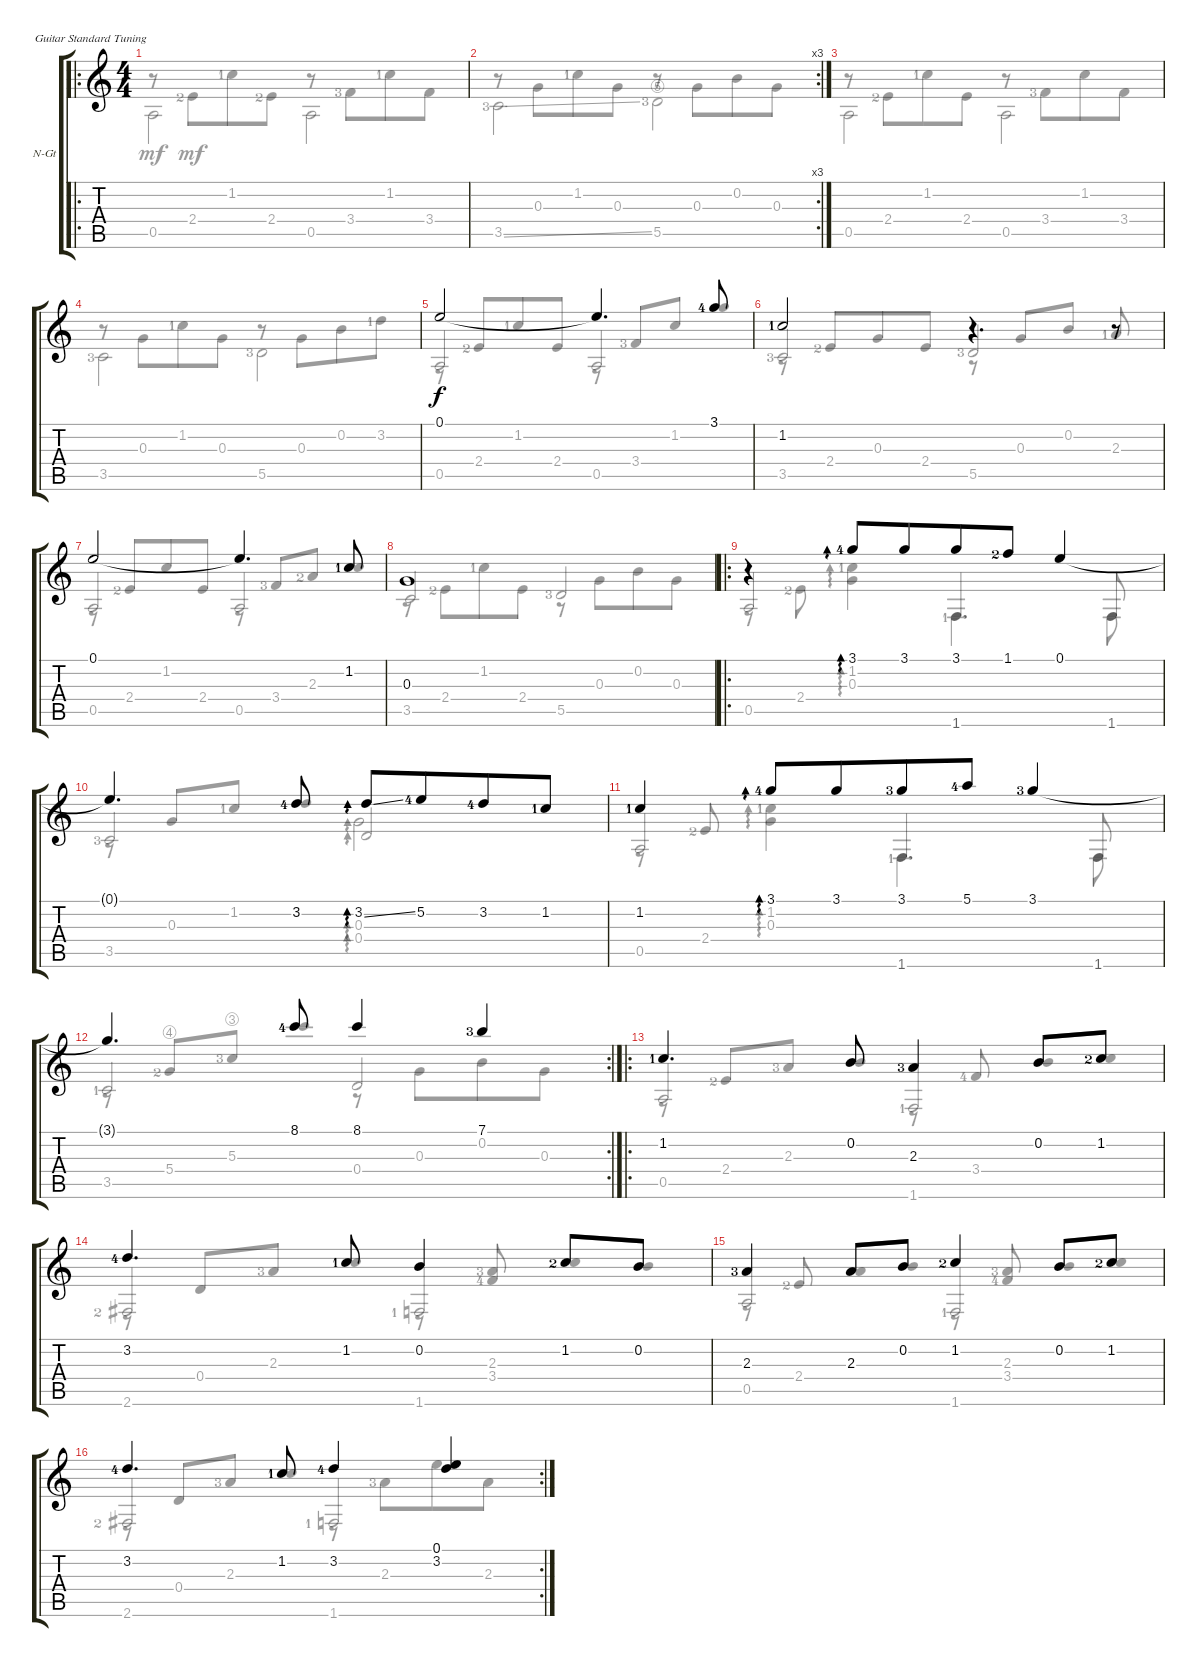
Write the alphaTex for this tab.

\defaultSystemsLayout 4
\bracketExtendMode groupsimilarinstruments
\firstSystemTrackNameOrientation horizontal
\otherSystemsTrackNameOrientation horizontal
\track ("Nylon Guitar" "N-Gt") {instrument acousticguitarnylon}
\staff {score tabs}
\tuning (E4 B3 G3 D3 A2 E2)
\voice
\ro
\ts (4 4)
\tempo (100 hide)
\clef g2
\ks aminor
|
\rc 3
|
|
|
0.1.2 0.1{t}.4{d} 3.1{lf 5}.8 |
1.2{lf 2}.2 r.4{d} r.8{beam split} |
0.1.2 0.1{t}.4{d} 1.2{lf 2}.8 |
0.3.1 |
\ro
r.4 3.1{lf 5}.8{ad 0 beam merge} 3.1.8{beam merge} 3.1.8{beam merge} 1.1{lf 3}.8 0.1.4 |
0.1{t}.4{d} 3.2{lf 5}.8 3.2{ss}.8{ad 0 beam merge} 5.2{lf 5}.8{beam merge} 3.2{lf 5}.8{beam merge} 1.2{lf 2}.8 |
1.2{lf 2}.4 3.1{lf 5}.8{ad 0 beam merge} 3.1.8{beam merge} 3.1{lf 4}.8{beam merge} 5.1{lf 5}.8 3.1{lf 4}.4 |
\rc 2
3.1{t}.4{d} 8.1{lf 5}.8 8.1.4 7.1{lf 4}.4 |
\ro
\scale
0.278794 1.2{lf 2}.4{d} 0.2.8 2.3{lf 4}.4 0.2.8 1.2{lf 3}.8 |
\scale
0.266954 3.2{lf 5}.4{d} 1.2{lf 2}.8 0.2.4 1.2{lf 3}.8 0.2.8 |
\scale
0.21672 2.3{lf 4}.4 2.3.8 0.2.8 1.2{lf 3}.4 0.2.8 1.2{lf 3}.8 |
\rc 2
\scale
0.237996 3.2{lf 5}.4{d} 1.2{lf 2}.8 3.2{lf 5}.4 (0.1 3.2).4
\voice
\clef g2
\ottava regular
\simile none
\ks aminor
0.5.2{dy mf} 0.5.2 |
3.5{ss lf 4}.2 5.5{string lf 4}.2 |
0.5.2 0.5.2 |
3.5{lf 4}.2 5.5{lf 4}.2 |
0.5.2{beam invert} 0.5.2{beam invert} |
3.5{lf 4}.2{beam invert} 5.5{lf 4}.2{beam invert} |
0.5.2{beam invert} 0.5.2{beam invert} |
3.5.2{beam invert} 5.5{lf 4}.2{beam invert} |
0.5.2{beam invert} 1.6{lf 2}.4{d beam invert} 1.6.8{beam invert} |
3.5{lf 4}.2{beam invert} 0.4.2{ad 0 beam invert} |
0.5.2{beam invert} 1.6{lf 2}.4{d beam invert} 1.6.8{beam invert} |
3.5{lf 2}.2{beam invert} 0.4.2{beam invert} |
\scale
0.278794 0.5.2{beam invert} 1.6{lf 2}.2{beam invert} |
\scale
0.266954 2.6{lf 3}.2{beam invert} 1.6{lf 2}.2{beam invert} |
\scale
0.21672 0.5.2{beam invert} 1.6{lf 2}.2{beam invert} |
\scale
0.237996 2.6{lf 3}.2{beam invert} 1.6{lf 2}.2{beam invert}
\voice
\clef g2
\ottava regular
\simile none
\ks aminor
r.8{dy mf beam merge} 2.4{lf 3}.8{beam merge} 1.2{lf 2}.8{beam merge} 2.4{lf 3}.8 r.8{beam merge} 3.4{lf 4}.8{beam merge} 1.2{lf 2}.8{beam merge} 3.4.8 |
r.8{beam merge} 0.3.8{beam merge} 1.2{lf 2}.8{beam merge} 0.3.8 r.8 0.3.8{beam merge} 0.2.8{beam merge} 0.3.8 |
r.8{beam merge} 2.4{lf 3}.8{beam merge} 1.2{lf 2}.8{beam merge} 2.4.8 r.8{beam merge} 3.4{lf 4}.8{beam merge} 1.2.8{beam merge} 3.4.8 |
r.8{beam merge} 0.3.8{beam merge} 1.2{lf 2}.8{beam merge} 0.3.8 r.8 0.3.8{beam merge} 0.2.8{beam merge} 3.2{lf 2}.8 |
r.8{beam invert beam merge} 2.4{lf 3}.8{beam merge} 1.2{lf 2}.8 2.4.8 r.8{beam invert} 3.4{lf 4}.8{beam merge} 1.2.8{beam split} 3.1.8{beam invert} |
r.8{beam invert beam merge} 2.4{lf 3}.8{beam merge} 0.3.8 2.4.8 r.8 0.3.8{beam invert beam merge} 0.2.8{beam invert beam split} 2.3{lf 2}.8{beam invert} |
r.8 2.4{lf 3}.8{beam merge} 1.2.8 2.4.8 r.8{beam invert} 3.4{lf 4}.8{beam merge} 2.3{lf 3}.8{beam split} 1.2.8{beam invert} |
r.8 2.4{lf 3}.8{beam merge} 1.2{lf 2}.8 2.4.8 r.8 0.3.8{beam merge} 0.2.8{beam merge} 0.3.8 |
r.8 2.4{lf 3}.8 (0.3 1.2{lf 2}).4{ad 0} 1.6.4{d} 1.6.8 |
r.8 0.3.8{beam merge} 1.2{lf 2}.8{beam split} 3.2.8{beam invert} 0.3.2{ad 0} |
r.8{beam invert} 2.4{lf 3}.8 (1.2{lf 2} 0.3).4{ad 0} 1.6.4{d} 1.6.8 |
r.8 5.4{string lf 3}.8{beam merge} 5.3{string lf 4}.8{beam split} 8.1.8{beam invert} r.8 0.3.8{beam merge} 0.2.8{beam merge} 0.3.8{beam merge} |
\scale
0.278794 r.8 2.4{lf 3}.8{beam merge} 2.3{lf 4}.8{beam split} 0.2.8{beam invert} r.8 3.4{lf 5}.8{beam invert beam split} 0.2.8{beam invert beam merge} 1.2.8{beam merge} |
\scale
0.266954 r.8 0.4.8{beam merge} 2.3{lf 4}.8{beam split} 1.2.8{beam invert} r.8 (3.4{lf 5} 2.3{lf 4}).8 1.2.8{beam invert} 0.2.8 |
\scale
0.21672 r.8 2.4{lf 3}.8 2.3.8{beam invert} 0.2.8 r.8 (3.4{lf 5} 2.3{lf 4}).8 0.2.8{beam invert} 1.2.8 |
\scale
0.237996 r.8 0.4.8{beam merge} 2.3{lf 4}.8{beam split} 1.2.8{beam invert} r.8 2.3{lf 4}.8{beam merge} 0.1.8{beam merge} 2.3.8{beam merge}
